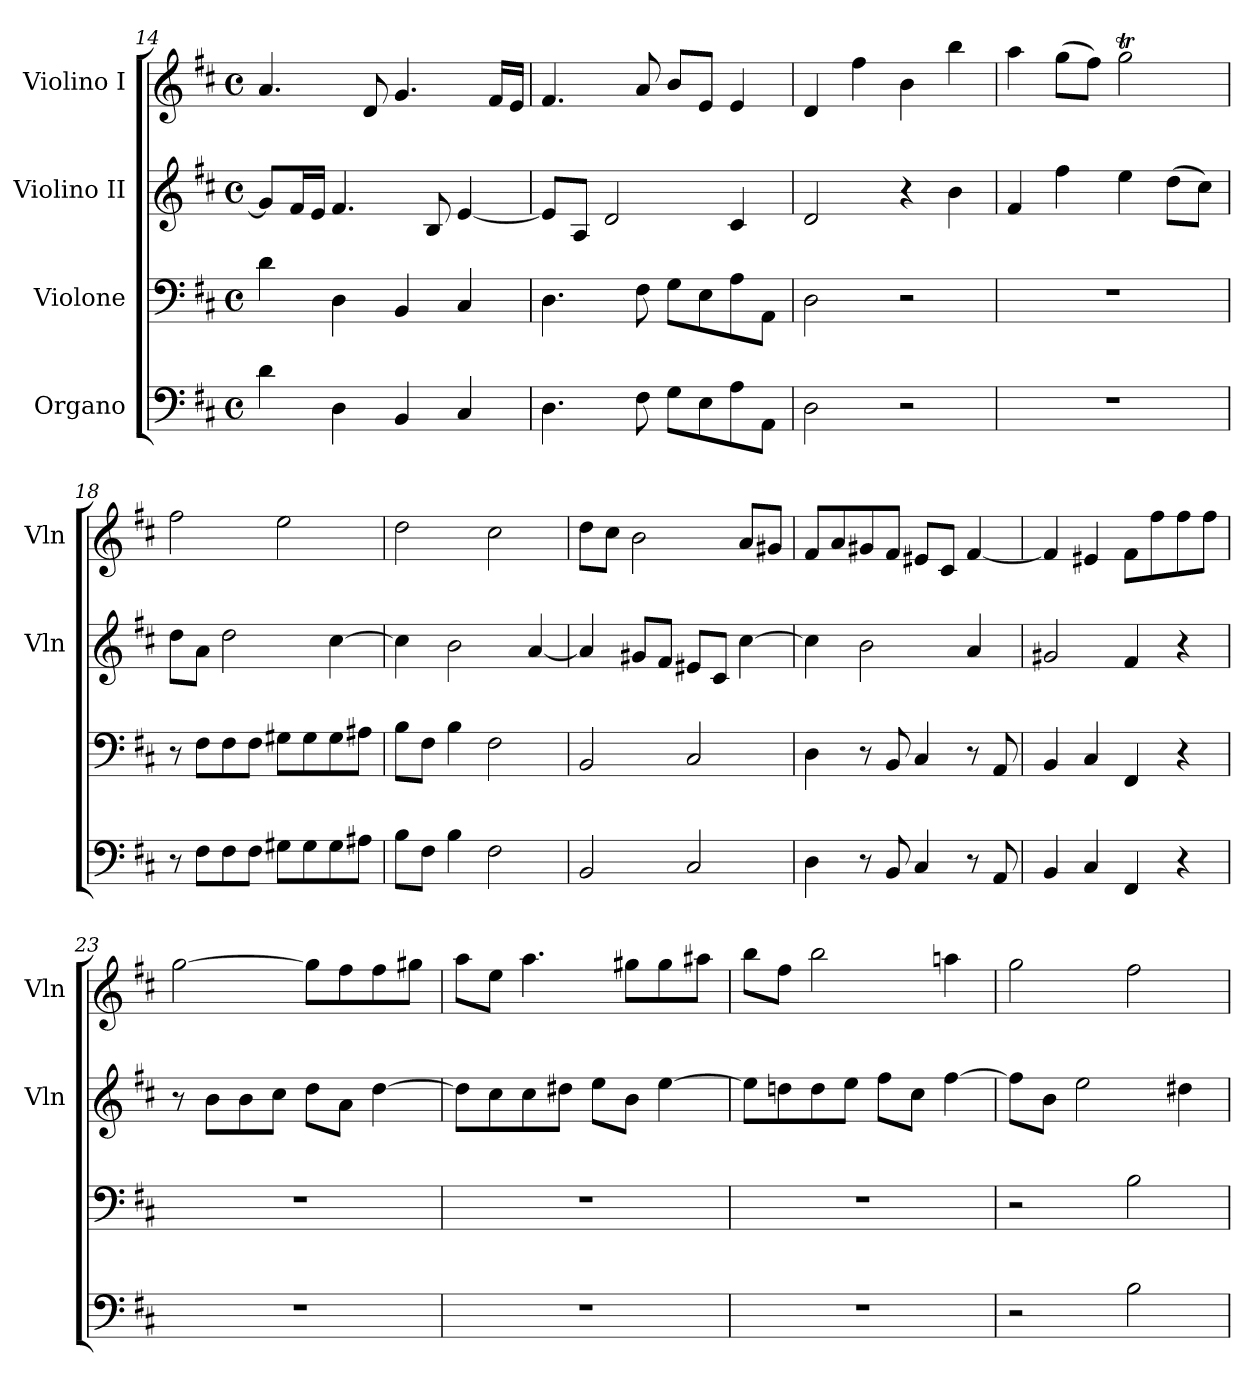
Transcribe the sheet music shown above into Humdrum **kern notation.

**kern	**kern	**kern	**kern
*part4	*part3	*part2	*part1
*staff4	*staff3	*staff2	*staff1
*I"Organo	*I"Violone	*I"Violino II	*I"Violino I
*	*	*I'Vln	*I'Vln
*clefF4	*clefF4	*clefG2	*clefG2
*k[f#c#]	*k[f#c#]	*k[f#c#]	*k[f#c#]
*b:	*b:	*b:	*b:
*M4/4	*M4/4	*M4/4	*M4/4
*met(c)	*met(c)	*met(c)	*met(c)
=14	=14	=14	=14
4d	4d	8gL]	4.a
.	.	16f#L	.
.	.	16eJJ	.
4D	4D	4.f#	.
.	.	.	8d
4BB	4BB	.	4.g
.	.	8B	.
4C#	4C#	[4e	.
.	.	.	16f#LL
.	.	.	16eJJ
=15	=15	=15	=15
4.D	4.D	8eL]	4.f#
.	.	8AJ	.
.	.	2d	.
8F#	8F#	.	8a
8GL	8GL	.	8bL
8E	8E	.	8eJ
8A	8A	4c#	4e
8AAJ	8AAJ	.	.
=16	=16	=16	=16
2D	2D	2d	4d
.	.	.	4ff#
2r	2r	4r	4b
.	.	4b	4bb
=17	=17	=17	=17
1r	1r	4f#	4aa
.	.	4ff#	(8ggL
.	.	.	8ff#J)
.	.	4ee	2ggT
.	.	(8ddL	.
.	.	8cc#J)	.
=18	=18	=18	=18
8r	8r	8ddL	2ff#
8F#L	8F#L	8aJ	.
8F#	8F#	2dd	.
8F#J	8F#J	.	.
8G#XL	8G#XL	.	2ee
8G#	8G#	.	.
8G#	8G#	[4cc#	.
8A#XJ	8A#XJ	.	.
=19	=19	=19	=19
8BL	8BL	4cc#]	2dd
8F#J	8F#J	.	.
4B	4B	2b	.
2F#	2F#	.	2cc#
.	.	[4a	.
=20	=20	=20	=20
2BB	2BB	4a]	8ddL
.	.	.	8cc#J
.	.	8g#XL	2b
.	.	8f#J	.
2C#	2C#	8e#XL	.
.	.	8c#J	.
.	.	[4cc#	8aL
.	.	.	8g#XJ
=21	=21	=21	=21
4D	4D	4cc#]	8f#L
.	.	.	8a
8r	8r	2b	8g#X
8BB	8BB	.	8f#J
4C#	4C#	.	8e#XL
.	.	.	8c#J
8r	8r	4a	[4f#
8AA	8AA	.	.
=22	=22	=22	=22
4BB	4BB	2g#X	4f#]
4C#	4C#	.	4e#X
4FF#	4FF#	4f#	8f#L
.	.	.	8ff#
4r	4r	4r	8ff#
.	.	.	8ff#J
=23	=23	=23	=23
1r	1r	8r	[2gg
.	.	8bL	.
.	.	8b	.
.	.	8cc#J	.
.	.	8ddL	8ggL]
.	.	8aJ	8ff#
.	.	[4dd	8ff#
.	.	.	8gg#XJ
=24	=24	=24	=24
1r	1r	8ddL]	8aaL
.	.	8cc#	8eeJ
.	.	8cc#	4.aa
.	.	8dd#XJ	.
.	.	8eeL	.
.	.	8bJ	8gg#XL
.	.	[4ee	8gg#
.	.	.	8aa#XJ
=25	=25	=25	=25
1r	1r	8eeL]	8bbL
.	.	8ddn	8ff#J
.	.	8dd	2bb
.	.	8eeJ	.
.	.	8ff#L	.
.	.	8cc#J	.
.	.	[4ff#	4aan
=26	=26	=26	=26
2r	2r	8ff#L]	2gg
.	.	8bJ	.
.	.	2ee	.
2B	2B	.	2ff#
.	.	4dd#X	.
=	=	=	=
*-	*-	*-	*-
